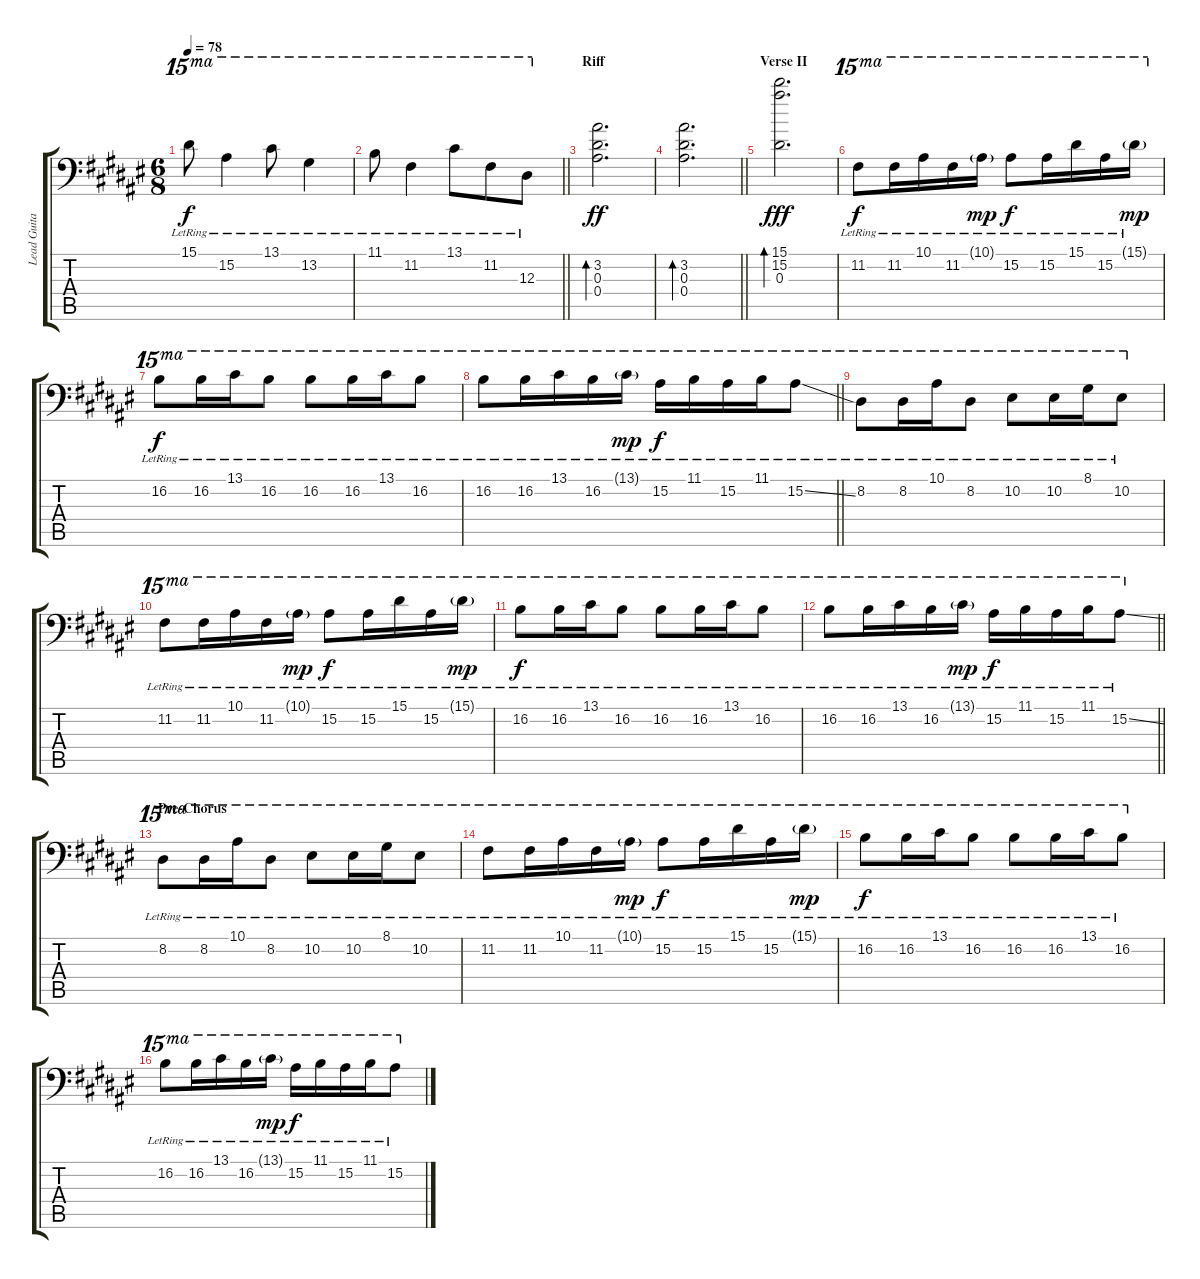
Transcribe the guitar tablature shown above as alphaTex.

\track ("Lead Guitar (Studio)" "Lead Guita") {instrument electricguitarclean}
\staff {score tabs}
\tuning (C4 G3 Eb3 Bb2 F2 Bb1) {hide}
\ts (6 8)
\tempo 78
\clef f4
\ks d#minor
15.1{lr}.8{ot 15ma dy f} 15.2{lr}.4{ot 15ma} 13.1{lr}.8{ot 15ma} 13.2{lr}.4{ot 15ma} |
\barLineRight lightlight
11.1{lr}.8{ot 15ma} 11.2{lr}.4{ot 15ma} 13.1{lr}.8{ot 15ma} 11.2{lr}.8{ot 15ma} 12.3{lr}.8{ot 15ma} |
\section ("" "Riff")
(3.2 0.3 0.4).2{d bd 60 dy ff} |
\barLineRight lightlight
(3.2 0.3 0.4).2{d bd 60} |
\section ("" "Verse II")
(15.1 15.2 0.3).2{d bd 60 dy fff} |
11.2{lr}.8{ot 15ma dy f volume 10} 11.2{lr}.16{ot 15ma} 10.1{lr}.16{ot 15ma} 11.2{lr}.16{ot 15ma} 10.1{g lr}.16{ot 15ma dy mp} 15.2{lr}.8{ot 15ma dy f} 15.2{lr}.16{ot 15ma} 15.1{lr}.16{ot 15ma} 15.2{lr}.16{ot 15ma} 15.1{g lr}.16{ot 15ma dy mp} |
16.2{lr}.8{ot 15ma dy f} 16.2{lr}.16{ot 15ma} 13.1{lr}.16{ot 15ma} 16.2{lr}.8{ot 15ma} 16.2{lr}.8{ot 15ma} 16.2{lr}.16{ot 15ma} 13.1{lr}.16{ot 15ma} 16.2{lr}.8{ot 15ma} |
\barLineRight lightlight
16.2{lr}.8{ot 15ma} 16.2{lr}.16{ot 15ma} 13.1{lr}.16{ot 15ma} 16.2{lr}.16{ot 15ma} 13.1{g lr}.16{ot 15ma dy mp} 15.2{lr}.16{ot 15ma dy f} 11.1{lr}.16{ot 15ma} 15.2{lr}.16{ot 15ma} 11.1{lr}.16{ot 15ma} 15.2{ss lr}.8{ot 15ma} |
8.2{lr}.8{ot 15ma} 8.2{lr}.16{ot 15ma} 10.1{lr}.16{ot 15ma} 8.2{lr}.8{ot 15ma} 10.2{lr}.8{ot 15ma} 10.2{lr}.16{ot 15ma} 8.1{lr}.16{ot 15ma} 10.2{lr}.8{ot 15ma} |
11.2{lr}.8{ot 15ma} 11.2{lr}.16{ot 15ma} 10.1{lr}.16{ot 15ma} 11.2{lr}.16{ot 15ma} 10.1{g lr}.16{ot 15ma dy mp} 15.2{lr}.8{ot 15ma dy f} 15.2{lr}.16{ot 15ma} 15.1{lr}.16{ot 15ma} 15.2{lr}.16{ot 15ma} 15.1{g lr}.16{ot 15ma dy mp} |
16.2{lr}.8{ot 15ma dy f} 16.2{lr}.16{ot 15ma} 13.1{lr}.16{ot 15ma} 16.2{lr}.8{ot 15ma} 16.2{lr}.8{ot 15ma} 16.2{lr}.16{ot 15ma} 13.1{lr}.16{ot 15ma} 16.2{lr}.8{ot 15ma} |
\barLineRight lightlight
16.2{lr}.8{ot 15ma} 16.2{lr}.16{ot 15ma} 13.1{lr}.16{ot 15ma} 16.2{lr}.16{ot 15ma} 13.1{g lr}.16{ot 15ma dy mp} 15.2{lr}.16{ot 15ma dy f} 11.1{lr}.16{ot 15ma} 15.2{lr}.16{ot 15ma} 11.1{lr}.16{ot 15ma} 15.2{ss lr}.8{ot 15ma} |
\section ("" "Pre-Chorus")
8.2{lr}.8{ot 15ma volume 8} 8.2{lr}.16{ot 15ma} 10.1{lr}.16{ot 15ma} 8.2{lr}.8{ot 15ma} 10.2{lr}.8{ot 15ma} 10.2{lr}.16{ot 15ma} 8.1{lr}.16{ot 15ma} 10.2{lr}.8{ot 15ma} |
11.2{lr}.8{ot 15ma} 11.2{lr}.16{ot 15ma} 10.1{lr}.16{ot 15ma} 11.2{lr}.16{ot 15ma} 10.1{g lr}.16{ot 15ma dy mp} 15.2{lr}.8{ot 15ma dy f} 15.2{lr}.16{ot 15ma} 15.1{lr}.16{ot 15ma} 15.2{lr}.16{ot 15ma} 15.1{g lr}.16{ot 15ma dy mp} |
16.2{lr}.8{ot 15ma dy f} 16.2{lr}.16{ot 15ma} 13.1{lr}.16{ot 15ma} 16.2{lr}.8{ot 15ma} 16.2{lr}.8{ot 15ma} 16.2{lr}.16{ot 15ma} 13.1{lr}.16{ot 15ma} 16.2{lr}.8{ot 15ma} |
16.2{lr}.8{ot 15ma} 16.2{lr}.16{ot 15ma} 13.1{lr}.16{ot 15ma} 16.2{lr}.16{ot 15ma} 13.1{g lr}.16{ot 15ma dy mp} 15.2{lr}.16{ot 15ma dy f} 11.1{lr}.16{ot 15ma} 15.2{lr}.16{ot 15ma} 11.1{lr}.16{ot 15ma} 15.2{ss lr}.8{ot 15ma}
